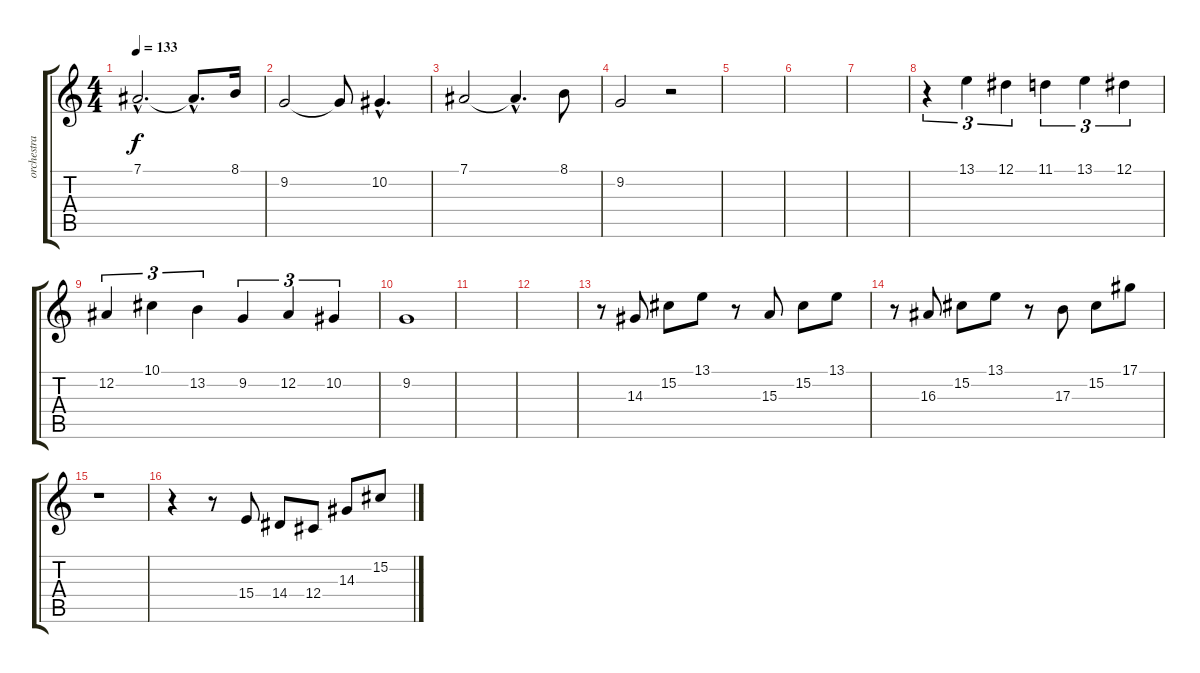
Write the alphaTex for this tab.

\track ("orchestra" "orchestra") {instrument stringensemble1}
\staff {score tabs}
\tuning (Eb4 Bb3 Gb3 Db3 Ab2 Eb2) {hide}
\ts (4 4)
\tempo 133
\clef g2
\ks c
7.1{hac}.2{d dy f} 7.1{hac t}.8{d} 8.1.16 |
9.2.2 9.2{t}.8 10.2{hac}.4{d} |
7.1.2 7.1{hac t}.4{d} 8.1.8 |
9.2.2 r.2 |
|
|
|
r.4{tu (3 2)} 13.1.4{tu (3 2)} 12.1.4{tu (3 2)} 11.1.4{tu (3 2)} 13.1.4{tu (3 2)} 12.1.4{tu (3 2)} |
12.2.4{tu (3 2)} 10.1.4{tu (3 2)} 13.2.4{tu (3 2)} 9.2.4{tu (3 2)} 12.2.4{tu (3 2)} 10.2.4{tu (3 2)} |
9.2.1 |
|
|
r.8 14.3.8 15.2.8 13.1.8 r.8 15.3.8 15.2.8 13.1.8 |
r.8 16.3.8 15.2.8 13.1.8 r.8 17.3.8 15.2.8 17.1.8 |
r.1 |
r.4 r.8 15.4.8 14.4.8 12.4.8 14.3.8 15.2.8
